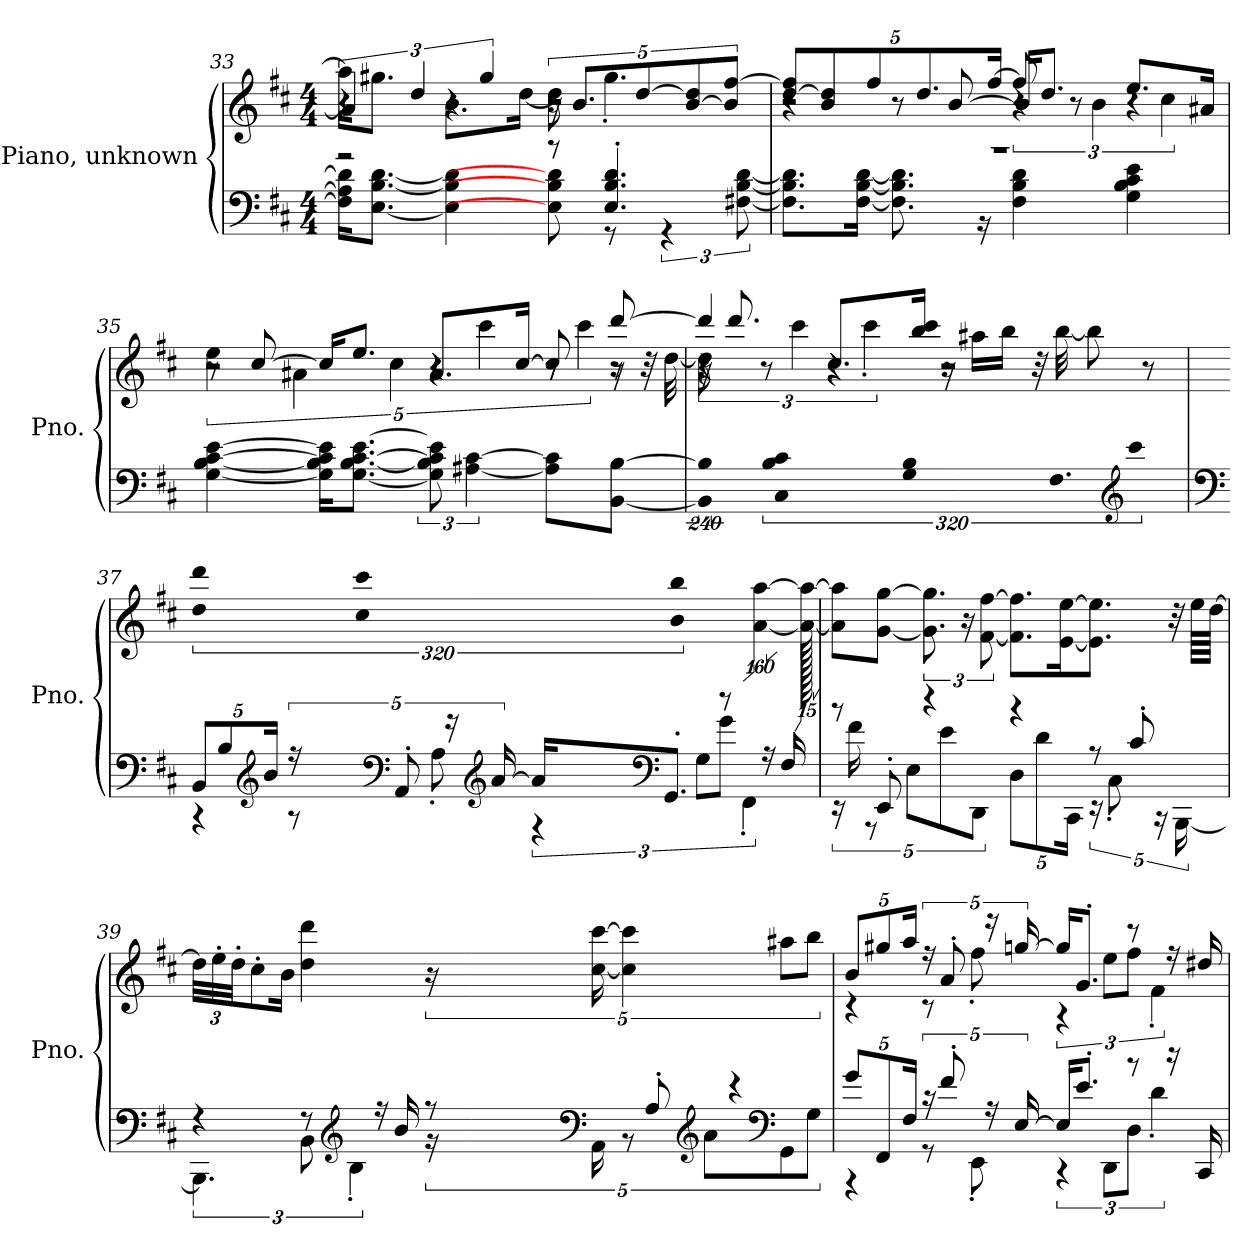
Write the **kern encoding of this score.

**kern	**kern
*part1	*part1
*staff2	*staff1
*I"Piano, unknown	*
*I'Pno.	*
*clefF4	*clefG2
*k[f#c#]	*k[f#c#]
*M4/4	*M4/4
=33	=33
*^	*^
*	*	*	*^
2r	16F\] 16A\] 16d\]KL	6r	16aa\KL]	4a/]
.	[8.E\ [8.B\ [8.d\J	.	8.gg#X\J	.
.	.	6dd/	.	.
.	4E\] 4B\] 4d\]	.	8.b\L	4r
.	.	6gg#/	.	.
.	.	.	[16dd\Jk	.
8r	8E\] 8B\] 8d\]	20r	8dd\]	2r
.	.	10.b/L	.	.
4.E/' 4.B/' 4.d/'	8r	.	4.gg#'\	.
.	.	[10dd/	.	.
.	6r	.	.	.
.	.	[10b/ 10dd/]	.	.
.	.	10b/] [10ff#/J	.	.
.	[12F#X\ [12B\ [12d\	.	.	.
!!LO:LB:g=z	!!	!!
=34	=34	=34	=34	=34
*	*	*Xbrackettup	*	*
1r	8.F#\] 8.B\] 8.d\]L	[10dd/ 10ff#/]L	2r	4r
.	.	10b/ 10dd/]	.	.
.	[16F#\ [16B\ [16d\Jk	.	.	.
.	.	10ff#/	.	.
.	8.F#\] 8.B\] 8.d\]	.	.	8r
.	.	10.dd/	.	.
.	.	.	.	[8b/
.	16r	.	.	.
.	.	[20ff#/Jk	.	.
*	*	*	*brackettup	*
.	4F#\ 4B\ 4d\	8ff#/]	6r	16b/KL]
.	.	.	.	8.dd/J
.	.	8r	.	.
.	.	.	6b\	.
.	4G\ 4B\ 4c#\ 4e\	8.ee/L	.	4r
.	.	.	6cc#\	.
.	.	16a#X/Jk	.	.
*v	*v	*	*	*
=35	=35	=35	=35
*	*	*	*^
[4G\ [4B\ [4c#\ [4e\	2r	5ee\	8r	2r
.	.	.	[8cc#/	.
.	.	5a#X\	.	.
16G\] 16B\] 16c#\] 16e\]KL	.	.	16cc#/KL]	.
[8.G\ [8.B\ [8.c#\ [8.e\J	.	.	8.ee/J	.
.	.	5cc#\	.	.
12G\] 12B\] 12c#\] 12e\]	4r	.	8.a#/L	4r
[6A#X\ [6c#\	.	.	.	.
.	.	5ccc#\	.	.
.	.	.	[16cc#/Jk	.
8A#\] 8c#\]L	8r	.	8cc#/]	8r
.	.	5ccc#\	.	.
[8BB\ [8B\J	[8ddd/	.	8r	16r
.	.	.	.	32r
.	.	.	.	[32dd\
!!LO:LB:g=z	!!	!!	!!
=36	=36	=36	=36	=36
!LO:N:vis=8	!	!	!	!
960%137BB\] 960%137B\]	4ddd/]	6r	16r	8dd\]
.	.	.	8.ddd/	.
.	.	.	.	8r
!LO:N:vis=4	!	!	!	!
640%183C#\ 640%183B\ 640%183c#\	.	.	.	.
.	.	6ccc#\	.	.
.	4r	.	8.cc#/L	4r
.	.	6ccc#'\	.	.
!LO:N:vis=4	!	!	!	!
640%183G\ 640%183B\	.	.	.	.
.	.	.	16bb/ 16ccc#/Jk	.
.	2r	16r	2r	2r
.	.	16aa#X\LL	.	.
.	.	16bb\JJ	.	.
.	.	32r	.	.
!LO:N:vis=8.	!	!	!	!
640%137F#\	.	.	.	.
.	.	[32bb\	.	.
.	.	8bb\]	.	.
.	.	8r	.	.
*clefG2	*	*	*	*
!LO:N:vis=16	!	!	!	!
1920%137ccc#\	.	.	.	.
*	*v	*v	*v	*v
!!LO:PB:g=z
=37	=37
*clefF4	*
*^	*
!	!	!LO:N:vis=4
10BB/L	4r	640%183dd\ 640%183ddd\
10B/	.	.
*clefG2	*	*
20b/Jk	.	.
20r	8r	.
!	!	!LO:N:vis=4
.	.	640%183cc#\ 640%183ccc#\
*clefF4	*	*
10AA'/	.	.
.	8A'\	.
20r	.	.
*clefG2	*	*
[20a/	.	.
16a/KL]	6r	.
*clefF4	*	*
8.GG'/J	.	.
!	!	!LO:N:vis=4
.	.	640%183b\ 640%183bb\
.	12G\L	.
8r	12g\J	.
.	6FF#'\	.
.	.	[640%91a\ [640%91aa\
16r	.	.
16F#/	.	.
1920ryy	1920ryy	1920a\_ 1920aa\_
=38	=38	=38
8r	20r	8a\] 8aa\]L
.	20f#\	.
.	10r	.
8EE'/	.	[8g\ [8gg\J
.	10E\L	.
4r	.	12.g\] 12.gg\]
.	10e\	.
.	.	24r
.	10DD\J	.
.	.	[12f#\ [12ff#\
4r	10D\L	8.f#\] 8.ff#\]L
.	10d\	.
.	.	[16e\ [16ee\K
.	20CC#\Jk	.
8r	20r	8.e\] 8.ee\]J
.	10C#'\	.
8c#'/	.	.
.	20r	.
.	.	32r
.	[20BBB\	.
.	.	64ee\LLLL
.	.	[64dd\JJJJ
!!LO:LB:g=z
=39	=39	=39
*	*	*Xbrackettup
4r	6.BBB\]	48dd\LLL]
.	.	48ee'\
.	.	48dd'\JJ
.	.	8cc#'\
.	.	16b\Jk
8r	12BB\	4dd\ 4ddd\
*clefG2	*	*
.	6B'\	.
16r	.	.
16b/	.	.
*	*	*brackettup
8r	20r	20r
*clefF4	*	*
.	20AA\	[20cc#\ [20ccc#\
.	10r	5cc#\] 5ccc#\]
8A'/	.	.
*clefG2	*	*
.	10a\L	.
4r	.	.
*clefF4	*	*
.	10GG\	10aa#X\L
.	10G\J	10bb\J
=40	=40	=40
*	*	*^
10g/L	4r	10b/L	4r
10FF#/	.	10gg#X/	.
20F#/Jk	.	20aa/Jk	.
20r	8r	20r	8r
10f#'/	.	10a'/	.
.	8EE'\	.	8ff#'\
20r	.	20r	.
[20E/	.	[20ggn/	.
16E/KL]	6r	16gg/KL]	6r
8.e'/J	.	8.g'/J	.
.	12DD\L	.	12ee\L
8r	12D\J	8r	12ff#\J
.	6d'\	.	6f#'\
16r	.	16r	.
16CC#/	.	16dd#X/	.
*v	*v	*	*
*	*v	*v
=	=
*-	*-
